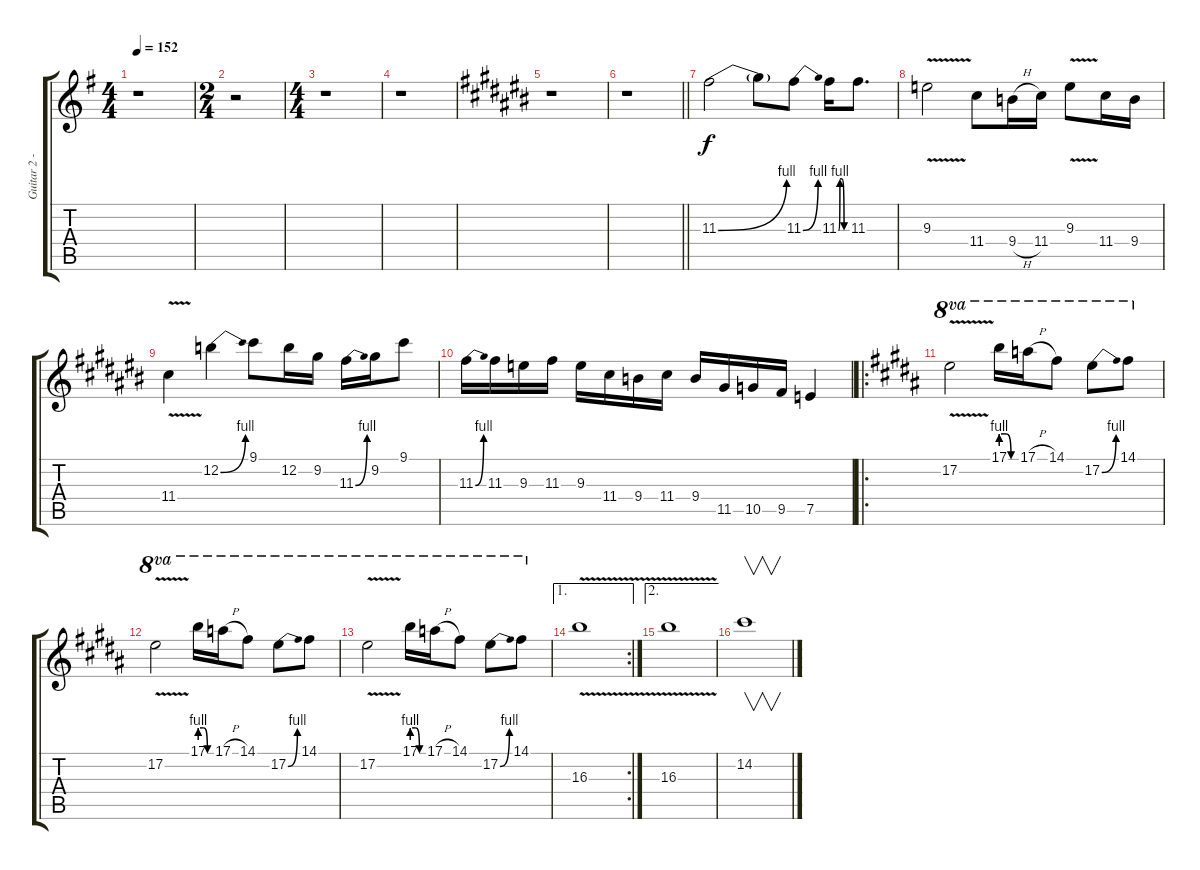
\track ("Guitar 2 - Brian May" "Guitar 2 -") {instrument distortionguitar}
\staff {score tabs}
\tuning (E4 B3 G3 D3 A2 E2) {hide}
\ts (4 4)
\tempo 152
\clef g2
\ks g
r.1{dy f} |
\ts (2 4)
r.2 |
\ts (4 4)
r.1 |
r.1 |
\ks c#
r.1 |
\barLineRight lightlight
\ks a#minor
r.1 |
11.3{be (bend 0 0 60 4)}.2 11.3{t}.8 11.3{be (bend 0 0 60 4)}.8 11.3{be (custom 0 0 10 4 25 4 40 0 60 0)}.16 11.3.8{d} |
9.3{v}.2 11.4.8 9.4{h}.16 11.4.16 9.3{v}.8 11.4.16 9.4.16 |
\ks c#
11.4{v}.4 12.2{be (bend 0 0 60 4)}.4 9.1.8 12.2.16 9.2.16 11.3{be (bend 0 0 60 4)}.16 9.2.16 9.1.8 |
\ks a#minor
11.3{be (bend 0 0 60 4)}.16 11.3.16 9.3.16 11.3.16 9.3.16 11.4.16 9.4.16 11.4.16 9.4.16 11.5.16 10.5.16 9.5.16 7.5.4 |
\ro
\ks b
17.2{v}.2{ot 8va} 17.1{be (custom 0 4 20 4 40 0 60 0)}.16{ot 8va} 17.1{h}.16{ot 8va} 14.1.8{ot 8va} 17.2{be (bend 0 0 60 4)}.8{ot 8va} 14.1.8{ot 8va} |
\ks g#minor
17.2{v}.2{ot 8va} 17.1{be (custom 0 4 20 4 40 0 60 0)}.16{ot 8va} 17.1{h}.16{ot 8va} 14.1.8{ot 8va} 17.2{be (bend 0 0 60 4)}.8{ot 8va} 14.1.8{ot 8va} |
\ks b
17.2{v}.2{ot 8va} 17.1{be (custom 0 4 20 4 40 0 60 0)}.16{ot 8va} 17.1{h}.16{ot 8va} 14.1.8{ot 8va} 17.2{be (bend 0 0 60 4)}.8{ot 8va} 14.1.8{ot 8va} |
\ae 1
\rc 2
\ks g#minor
16.3{v}.1 |
\ae 2
\ks b
16.3{v}.1 |
\ks g#minor
14.2.1{v}
